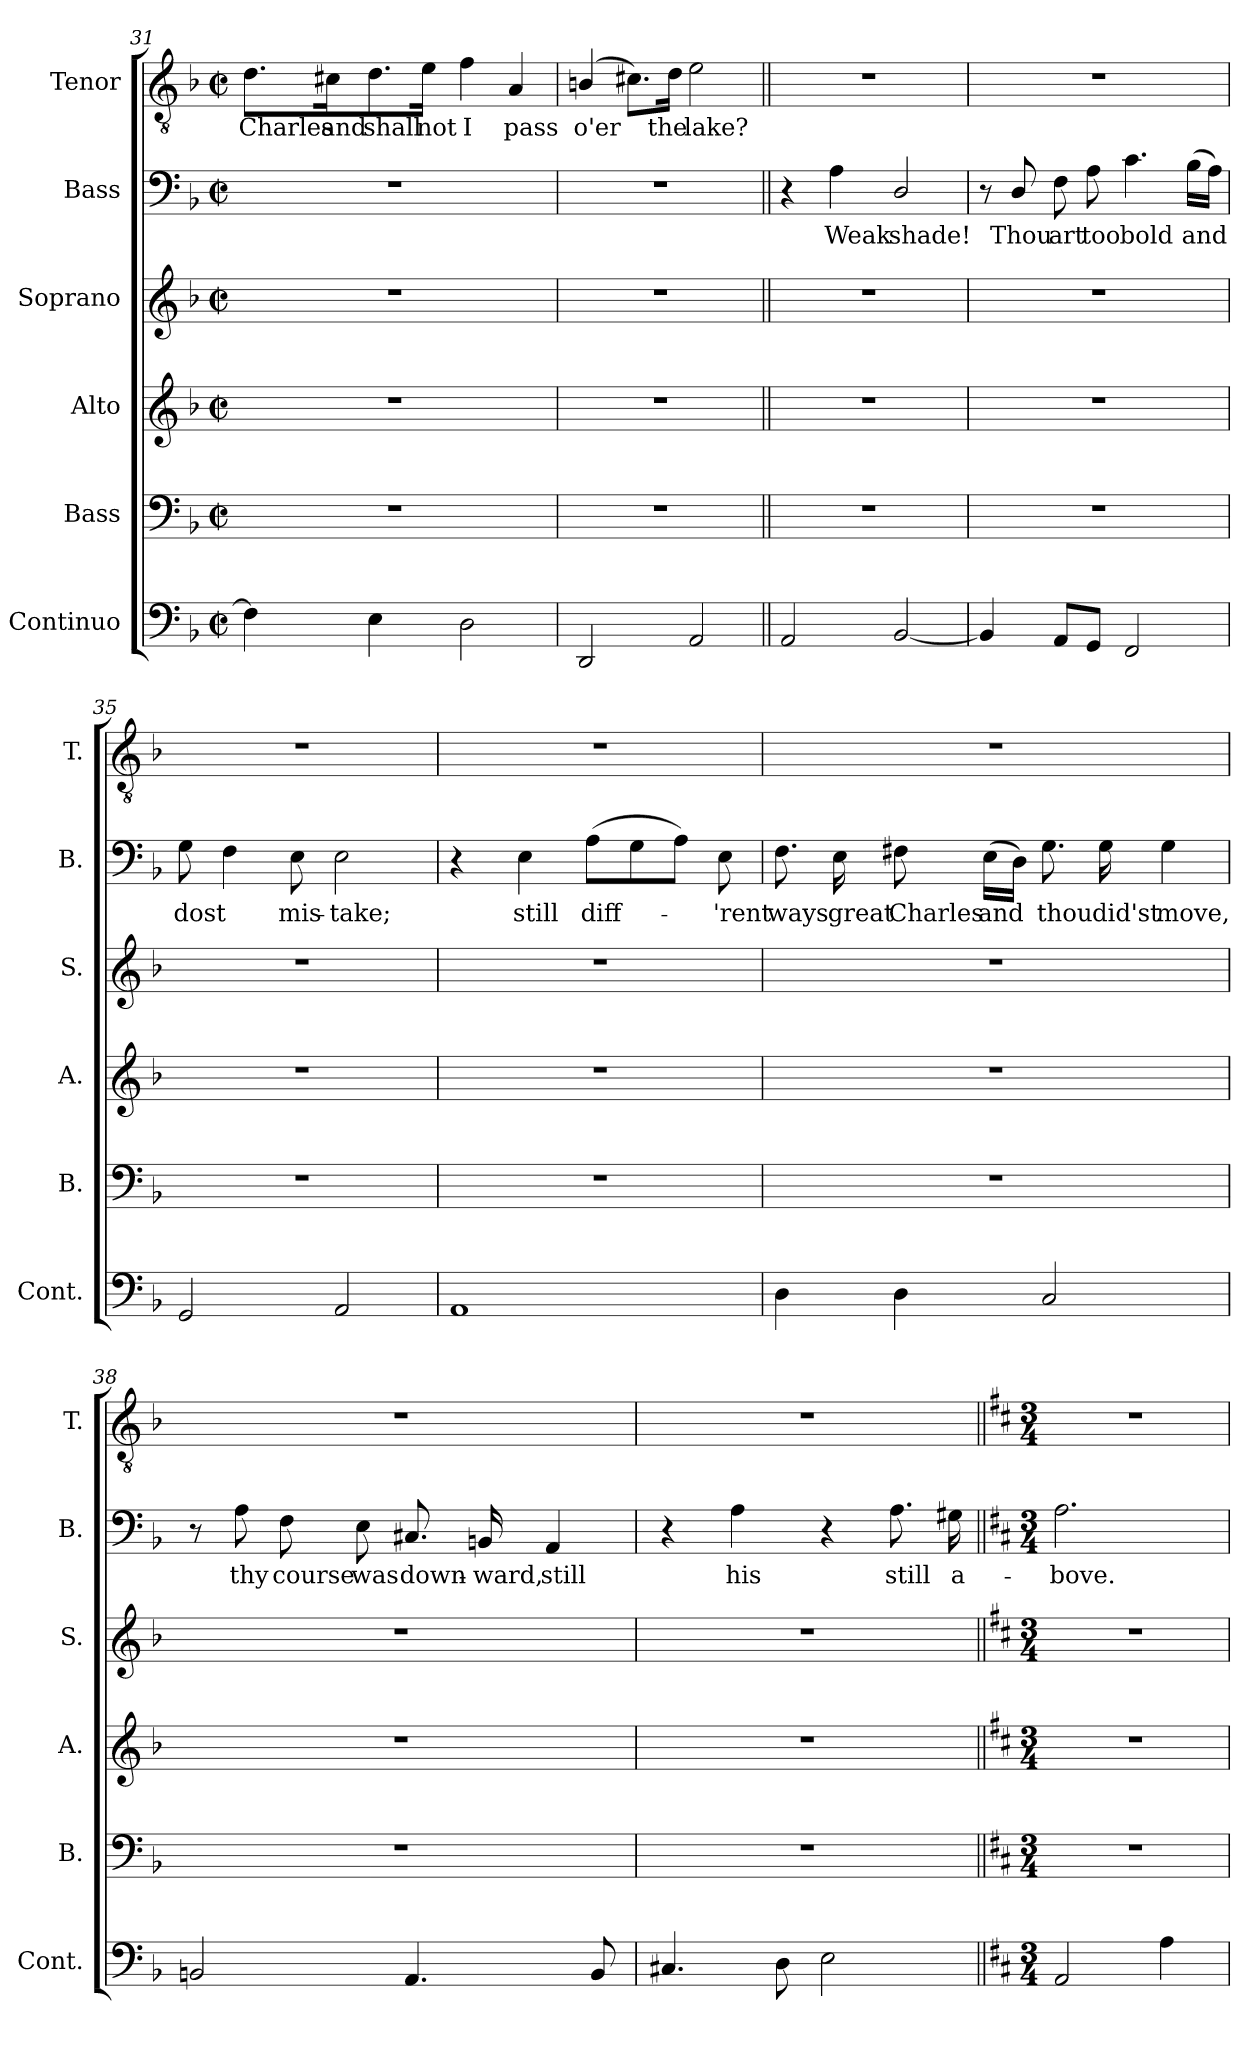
**kern	**kern	**kern	**kern	**kern	**text	**kern	**text
*part6	*part5	*part4	*part3	*part2	*part2	*part1	*part1
*staff6	*staff5	*staff4	*staff3	*staff2	*staff2	*staff1	*staff1
*I"Continuo	*I"Bass	*I"Alto	*I"Soprano	*I"Bass	*	*I"Tenor	*
*I'Cont.	*I'B.	*I'A.	*I'S.	*I'B.	*	*I'T.	*
*clefF4	*clefF4	*clefG2	*clefG2	*clefF4	*	*clefGv2	*
*	*	*	*	*	*	*ITrd7c12	*
*k[b-]	*k[b-]	*k[b-]	*k[b-]	*k[b-]	*	*k[b-]	*
*F:	*F:	*F:	*F:	*F:	*	*F:	*
*M2/2	*M2/2	*M2/2	*M2/2	*M2/2	*	*M2/2	*
*met(c|)	*met(c|)	*met(c|)	*met(c|)	*met(c|)	*	*met(c|)	*
=31	=31	=31	=31	=31	=31	=31	=31
!	!	!	!	!	!	!	!LO:LY:b:color=#000000
4Fi\]	1r	1r	1r	1r	.	8.Di\L	Charles
!	!	!	!	!	!	!	!LO:LY:b:color=#000000
.	.	.	.	.	.	16C#Xi\K	and
!	!	!	!	!	!	!	!LO:LY:b:color=#000000
4Ei\	.	.	.	.	.	8.Di\	shall
!	!	!	!	!	!	!	!LO:LY:b:color=#000000
.	.	.	.	.	.	16Ei\Jk	not
!	!	!	!	!	!	!	!LO:LY:b:color=#000000
2Di\	.	.	.	.	.	4Fi\	I
!	!	!	!	!	!	!	!LO:LY:b:color=#000000
.	.	.	.	.	.	4AAi/	pass
=32	=32	=32	=32	=32	=32	=32	=32
!	!	!	!	!	!	!	!LO:LY:b:color=#000000
2DDi/	1r	1r	1r	1r	.	(4BBni/	o'er
.	.	.	.	.	.	8.C#Xi\L)	.
!	!	!	!	!	!	!	!LO:LY:b:color=#000000
.	.	.	.	.	.	16Di\Jk	the
!	!	!	!	!	!	!	!LO:LY:b:color=#000000
2AAi/	.	.	.	.	.	2Ei\	lake?
!!LO:LB:g=z
=33||	=33||	=33||	=33||	=33||	=33||	=33||	=33||
!	!	!	!	!	!LO:LY:a:color=#000000	!	!
2AAi/	1r	1r	1r	4r	Charon	1r	.
!	!	!	!	!	!LO:LY:b:color=#000000	!	!
.	.	.	.	4Ai\	Weak	.	.
!	!	!	!	!	!LO:LY:b:color=#000000	!	!
[<2BB-i/	.	.	.	2Di/	shade!	.	.
=34	=34	=34	=34	=34	=34	=34	=34
4BB-i/]	1r	1r	1r	8r	.	1r	.
!	!	!	!	!	!LO:LY:b:color=#000000	!	!
.	.	.	.	8Di/	Thou	.	.
!	!	!	!	!	!LO:LY:b:color=#000000	!	!
8AAi/L	.	.	.	8Fi\	art	.	.
!	!	!	!	!	!LO:LY:b:color=#000000	!	!
8GGi/J	.	.	.	8Ai\	too	.	.
!	!	!	!	!	!LO:LY:b:color=#000000	!	!
2FFi/	.	.	.	4.ci\	bold	.	.
!	!	!	!	!	!LO:LY:b:color=#000000	!	!
.	.	.	.	(16B-i\LL	and	.	.
.	.	.	.	16Ai\JJ)	.	.	.
=35	=35	=35	=35	=35	=35	=35	=35
!	!	!	!	!	!LO:LY:b:color=#000000	!	!
2GGi/	1r	1r	1r	8Gi\	dost	1r	.
.	.	.	.	4Fi\	.	.	.
!	!	!	!	!	!LO:LY:b:color=#000000	!	!
.	.	.	.	8Ei\	mis-	.	.
!	!	!	!	!	!LO:LY:b:color=#000000	!	!
2AAi/	.	.	.	2Ei\	-take;	.	.
=36	=36	=36	=36	=36	=36	=36	=36
1AAi	1r	1r	1r	4r	.	1r	.
!	!	!	!	!	!LO:LY:b:color=#000000	!	!
.	.	.	.	4Ei\	still	.	.
!	!	!	!	!	!LO:LY:b:color=#000000	!	!
.	.	.	.	(8Ai\L	diff-	.	.
.	.	.	.	8Gi\	.	.	.
.	.	.	.	8Ai\J)	.	.	.
!	!	!	!	!	!LO:LY:b:color=#000000	!	!
.	.	.	.	8Ei\	-'rent	.	.
!!LO:LB:g=z
=37	=37	=37	=37	=37	=37	=37	=37
!	!	!	!	!	!LO:LY:b:color=#000000	!	!
4Di\	1r	1r	1r	8.Fi\	ways	1r	.
!	!	!	!	!	!LO:LY:b:color=#000000	!	!
.	.	.	.	16Ei\	great	.	.
!	!	!	!	!	!LO:LY:b:color=#000000	!	!
4Di\	.	.	.	8F#Xi\	Charles	.	.
!	!	!	!	!	!LO:LY:b:color=#000000	!	!
.	.	.	.	(16Ei\LL	and	.	.
.	.	.	.	16Di\JJ)	.	.	.
!	!	!	!	!	!LO:LY:b:color=#000000	!	!
2Ci/	.	.	.	8.Gi\	thou	.	.
!	!	!	!	!	!LO:LY:b:color=#000000	!	!
.	.	.	.	16Gi\	did'st	.	.
!	!	!	!	!	!LO:LY:b:color=#000000	!	!
.	.	.	.	4Gi\	move,	.	.
=38	=38	=38	=38	=38	=38	=38	=38
2BBi/	1r	1r	1r	8r	.	1r	.
!	!	!	!	!	!LO:LY:b:color=#000000	!	!
.	.	.	.	8Ai\	thy	.	.
!	!	!	!	!	!LO:LY:b:color=#000000	!	!
.	.	.	.	8Fi\	course	.	.
!	!	!	!	!	!LO:LY:b:color=#000000	!	!
.	.	.	.	8Ei\	was	.	.
!	!	!	!	!	!LO:LY:b:color=#000000	!	!
4.AAi/	.	.	.	8.C#Xi/	down-	.	.
!	!	!	!	!	!LO:LY:b:color=#000000	!	!
.	.	.	.	16BBni/	-ward,	.	.
!	!	!	!	!	!LO:LY:b:color=#000000	!	!
.	.	.	.	4AAi/	still	.	.
8BBi/	.	.	.	.	.	.	.
=39	=39	=39	=39	=39	=39	=39	=39
4.C#Xi/	1r	1r	1r	4r	.	1r	.
!	!	!	!	!	!LO:LY:b:color=#000000	!	!
.	.	.	.	4Ai\	his	.	.
8Di\	.	.	.	.	.	.	.
2Ei\	.	.	.	4r	.	.	.
!	!	!	!	!	!LO:LY:b:color=#000000	!	!
.	.	.	.	8.Ai\	still	.	.
!	!	!	!	!	!LO:LY:b:color=#000000	!	!
.	.	.	.	16G#Xi\	a-	.	.
!!LO:LB:g=z
=40||	=40||	=40||	=40||	=40||	=40||	=40||	=40||
*k[f#c#]	*k[f#c#]	*k[f#c#]	*k[f#c#]	*k[f#c#]	*	*k[f#c#]	*
*D:	*D:	*D:	*D:	*D:	*	*D:	*
*M3/4	*M3/4	*M3/4	*M3/4	*M3/4	*	*M3/4	*
!	!LO:N:vis=1	!LO:N:vis=1	!LO:N:vis=1	!	!	!	!
!	!	!	!	!	!LO:LY:b:color=#000000	!LO:N:vis=1	!
2AAi/	2.r	2.r	2.r	2.Ai\	-bove.	2.r	.
4Ai\	.	.	.	.	.	.	.
=	=	=	=	=	=	=	=
*-	*-	*-	*-	*-	*-	*-	*-
